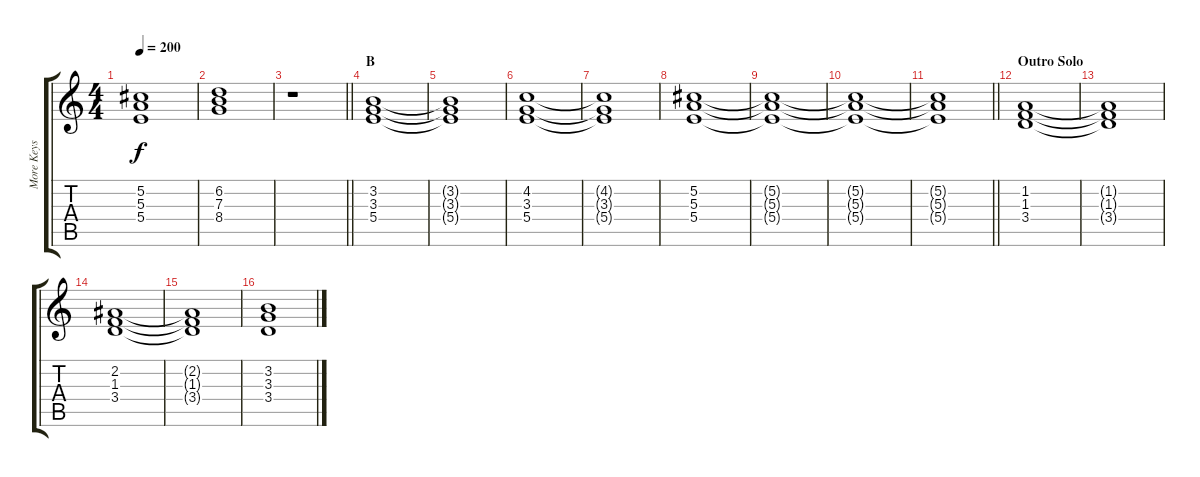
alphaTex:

\track ("More Keys" "More Keys") {instrument electricguitarjazz}
\staff {score tabs}
\tuning (Db4 Ab3 E3 B2 Gb2 Db2) {hide}
\ts (4 4)
\tempo 200
\clef g2
\ks c
(5.2{t} 5.3{t} 5.4{t}).1{dy f} |
(6.2 7.3 8.4).1 |
\barLineRight lightlight
r.1 |
\section ("" "B")
(3.2 3.3 5.4).1 |
(3.2{t} 3.3{t} 5.4{t}).1 |
(4.2 3.3 5.4).1 |
(4.2{t} 3.3{t} 5.4{t}).1 |
(5.2 5.3 5.4).1 |
(5.2{t} 5.3{t} 5.4{t}).1 |
(5.2{t} 5.3{t} 5.4{t}).1 |
\barLineRight lightlight
(5.2{t} 5.3{t} 5.4{t}).1 |
\section ("" "Outro Solo")
(1.2 1.3 3.4).1 |
(1.2{t} 1.3{t} 3.4{t}).1 |
(2.2 1.3 3.4).1 |
(2.2{t} 1.3{t} 3.4{t}).1 |
(3.2 3.3 3.4).1
